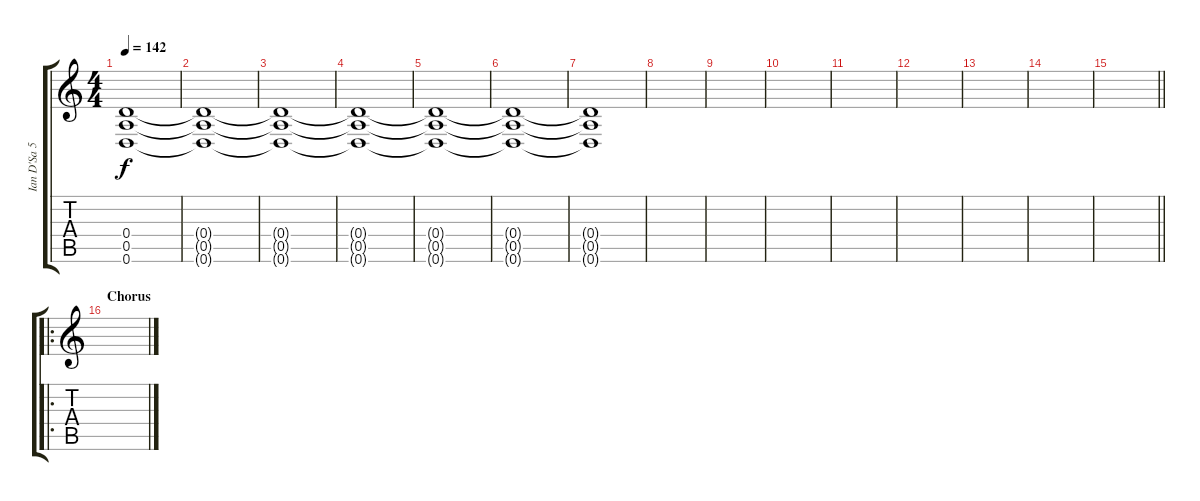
\track ("Ian D'Sa 5" "Ian D'Sa 5") {instrument distortionguitar}
\staff {score tabs}
\tuning (E4 B3 G3 D3 A2 D2) {hide}
\ts (4 4)
\tempo 142
\clef g2
\ks c
(0.4{t} 0.5{t} 0.6{t}).1{dy f} |
(0.4{t} 0.5{t} 0.6{t}).1 |
(0.4{t} 0.5{t} 0.6{t}).1 |
(0.4{t} 0.5{t} 0.6{t}).1 |
(0.4{t} 0.5{t} 0.6{t}).1 |
(0.4{t} 0.5{t} 0.6{t}).1 |
(0.4{t} 0.5{t} 0.6{t}).1 |
|
|
|
|
|
|
|
\barLineRight lightlight
|
\ro
\section ("" "Chorus")
